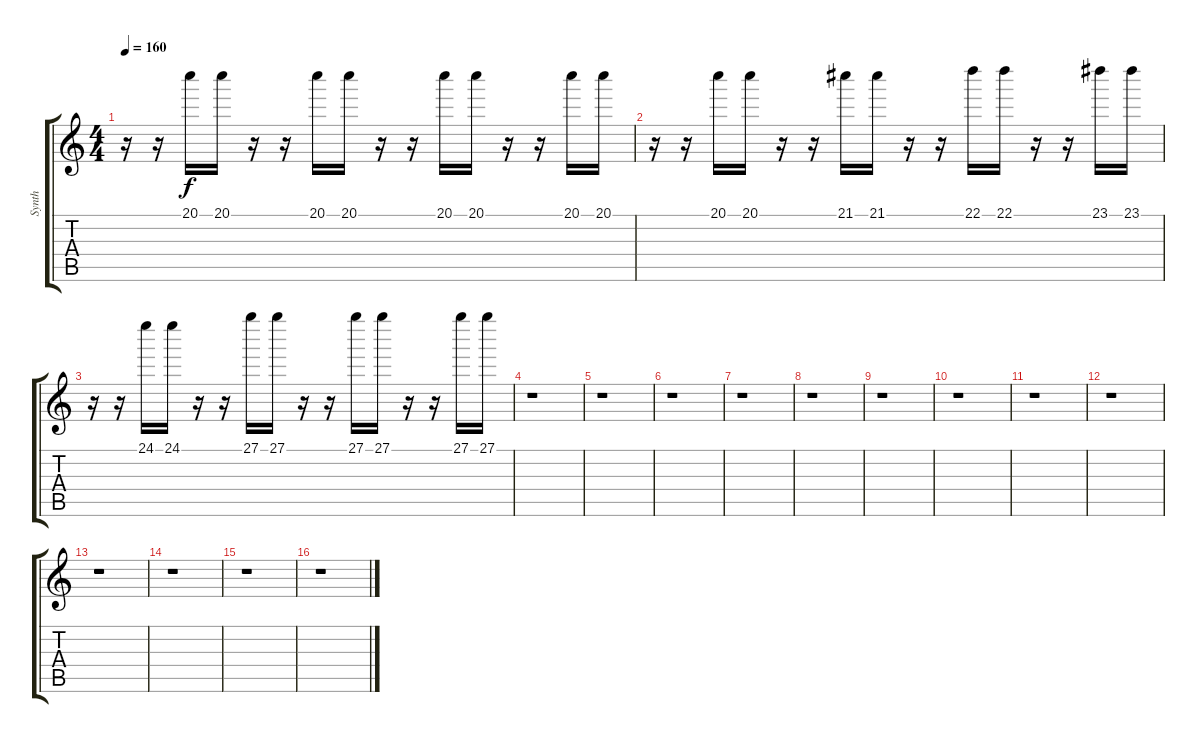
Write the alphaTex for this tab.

\track ("Synth" "Synth") {instrument synthbass2}
\staff {score tabs}
\tuning (E4 B3 G3 D3 A2 E2) {hide}
\ts (4 4)
\tempo 160
\clef g2
\ks c
r.16{dy f} r.16 20.1.16 20.1.16 r.16 r.16 20.1.16 20.1.16 r.16 r.16 20.1.16 20.1.16 r.16 r.16 20.1.16 20.1.16 |
r.16 r.16 20.1.16 20.1.16 r.16 r.16 21.1.16 21.1.16 r.16 r.16 22.1.16 22.1.16 r.16 r.16 23.1.16 23.1.16 |
r.16 r.16 24.1.16 24.1.16 r.16 r.16 27.1.16 27.1.16 r.16 r.16 27.1.16 27.1.16 r.16 r.16 27.1.16 27.1.16 |
r.1 |
r.1 |
r.1 |
r.1 |
r.1 |
r.1 |
r.1 |
r.1 |
r.1 |
r.1 |
r.1 |
r.1 |
r.1
